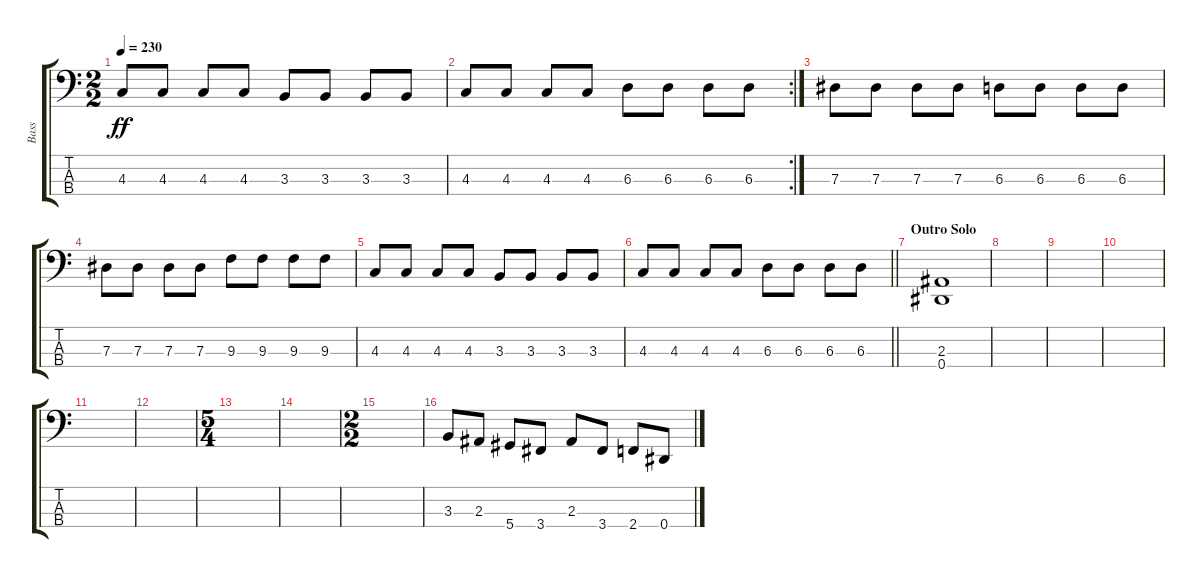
\track ("Bass" "Bass") {instrument electricbasspick}
\staff {score tabs}
\tuning (Gb2 Db2 Ab1 Eb1) {hide}
\ts (2 2)
\tempo 230
\clef f4
\ks c
4.3.8{dy ff} 4.3.8 4.3.8 4.3.8 3.3.8 3.3.8 3.3.8 3.3.8 |
\rc 2
4.3.8 4.3.8 4.3.8 4.3.8 6.3.8 6.3.8 6.3.8 6.3.8 |
7.3.8 7.3.8 7.3.8 7.3.8 6.3.8 6.3.8 6.3.8 6.3.8 |
7.3.8 7.3.8 7.3.8 7.3.8 9.3.8 9.3.8 9.3.8 9.3.8 |
4.3.8 4.3.8 4.3.8 4.3.8 3.3.8 3.3.8 3.3.8 3.3.8 |
\barLineRight lightlight
4.3.8 4.3.8 4.3.8 4.3.8 6.3.8 6.3.8 6.3.8 6.3.8 |
\section ("" "Outro Solo")
(2.3 0.4).1 |
|
|
|
|
|
\ts (5 4)
|
|
\ts (2 2)
|
3.3.8 2.3.8 5.4.8 3.4.8 2.3.8 3.4.8 2.4.8 0.4.8
